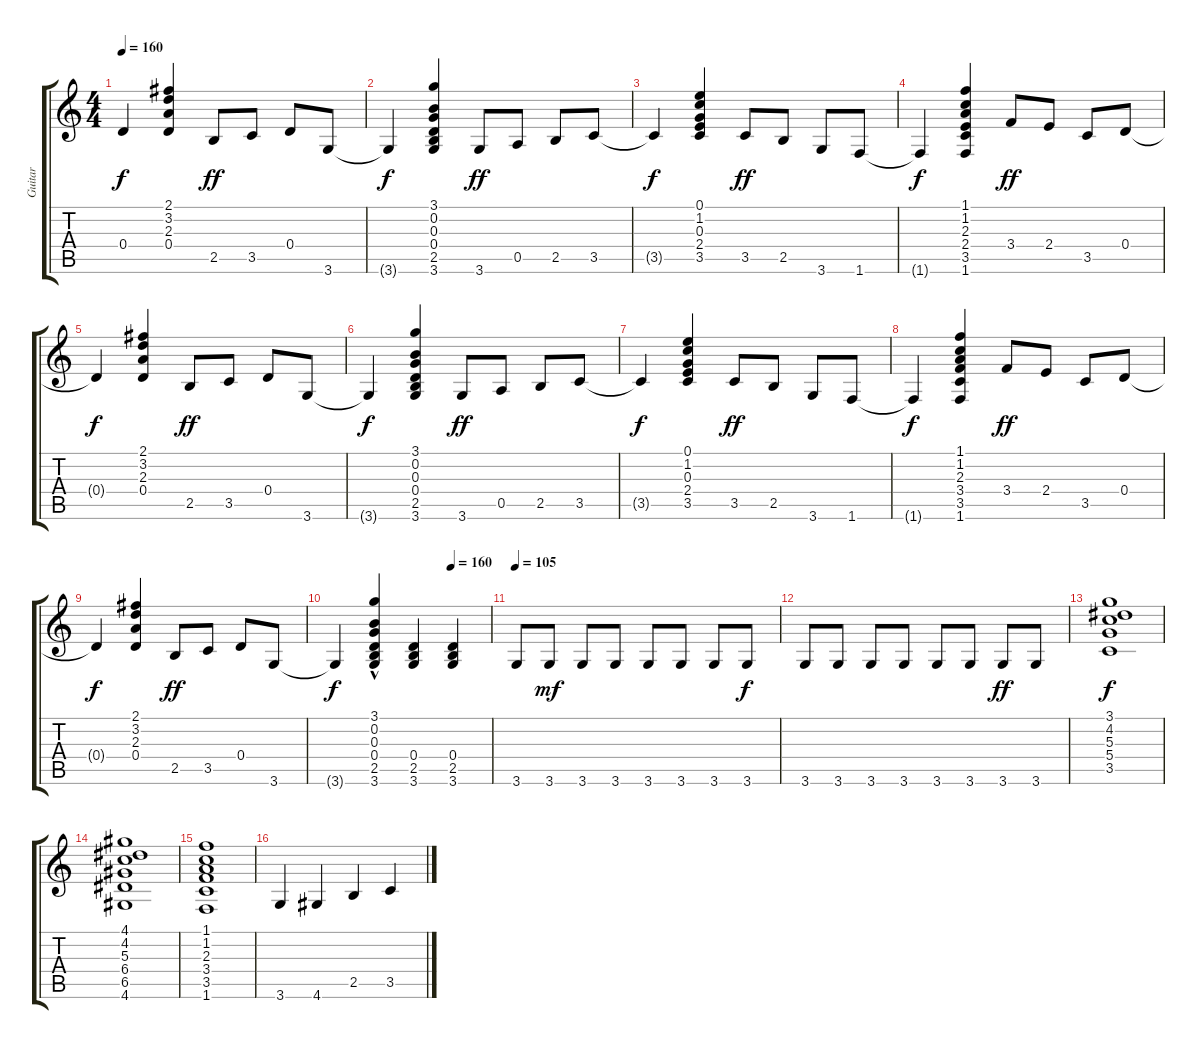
\track ("Guitar" "Guitar") {instrument overdrivenguitar}
\staff {score tabs}
\tuning (E4 B3 G3 D3 A2 E2) {hide}
\ts (4 4)
\tempo 160
\clef g2
\ks c
0.4{t}.4{dy f} (2.1 3.2 2.3 0.4).4 2.5.8{dy ff} 3.5.8 0.4.8 3.6.8 |
3.6{t}.4{dy f} (3.1 0.2 0.3 0.4 2.5 3.6).4 3.6.8{dy ff} 0.5.8 2.5.8 3.5.8 |
3.5{t}.4{dy f} (0.1 1.2 0.3 2.4 3.5).4 3.5.8{dy ff} 2.5.8 3.6.8 1.6.8 |
1.6{t}.4{dy f} (1.1 1.2 2.3 2.4 3.5 1.6).4 3.4.8{dy ff} 2.4.8 3.5.8 0.4.8 |
0.4{t}.4{dy f} (2.1 3.2 2.3 0.4).4 2.5.8{dy ff} 3.5.8 0.4.8 3.6.8 |
3.6{t}.4{dy f} (3.1 0.2 0.3 0.4 2.5 3.6).4 3.6.8{dy ff} 0.5.8 2.5.8 3.5.8 |
3.5{t}.4{dy f} (0.1 1.2 0.3 2.4 3.5).4 3.5.8{dy ff} 2.5.8 3.6.8 1.6.8 |
1.6{t}.4{dy f} (1.1 1.2 2.3 3.4 3.5 1.6).4 3.4.8{dy ff} 2.4.8 3.5.8 0.4.8 |
0.4{t}.4{dy f} (2.1 3.2 2.3 0.4).4 2.5.8{dy ff} 3.5.8 0.4.8 3.6.8 |
\tempo (160 0.75)
3.6{t}.4{dy f} (3.1{hac} 0.2{hac} 0.3{hac} 0.4 2.5 3.6).4 (0.4 2.5 3.6).4 (0.4 2.5 3.6).4 |
\tempo 105
3.6.8 3.6.8{dy mf} 3.6.8 3.6.8 3.6.8 3.6.8 3.6.8 3.6.8{dy f} |
3.6.8 3.6.8 3.6.8 3.6.8 3.6.8 3.6.8 3.6.8{dy ff} 3.6.8 |
(3.1 4.2 5.3 5.4 3.5).1{dy f} |
(4.1 4.2 5.3 6.4 6.5 4.6).1 |
(1.1 1.2 2.3 3.4 3.5 1.6).1 |
3.6.4 4.6.4 2.5.4 3.5{ss}.4
